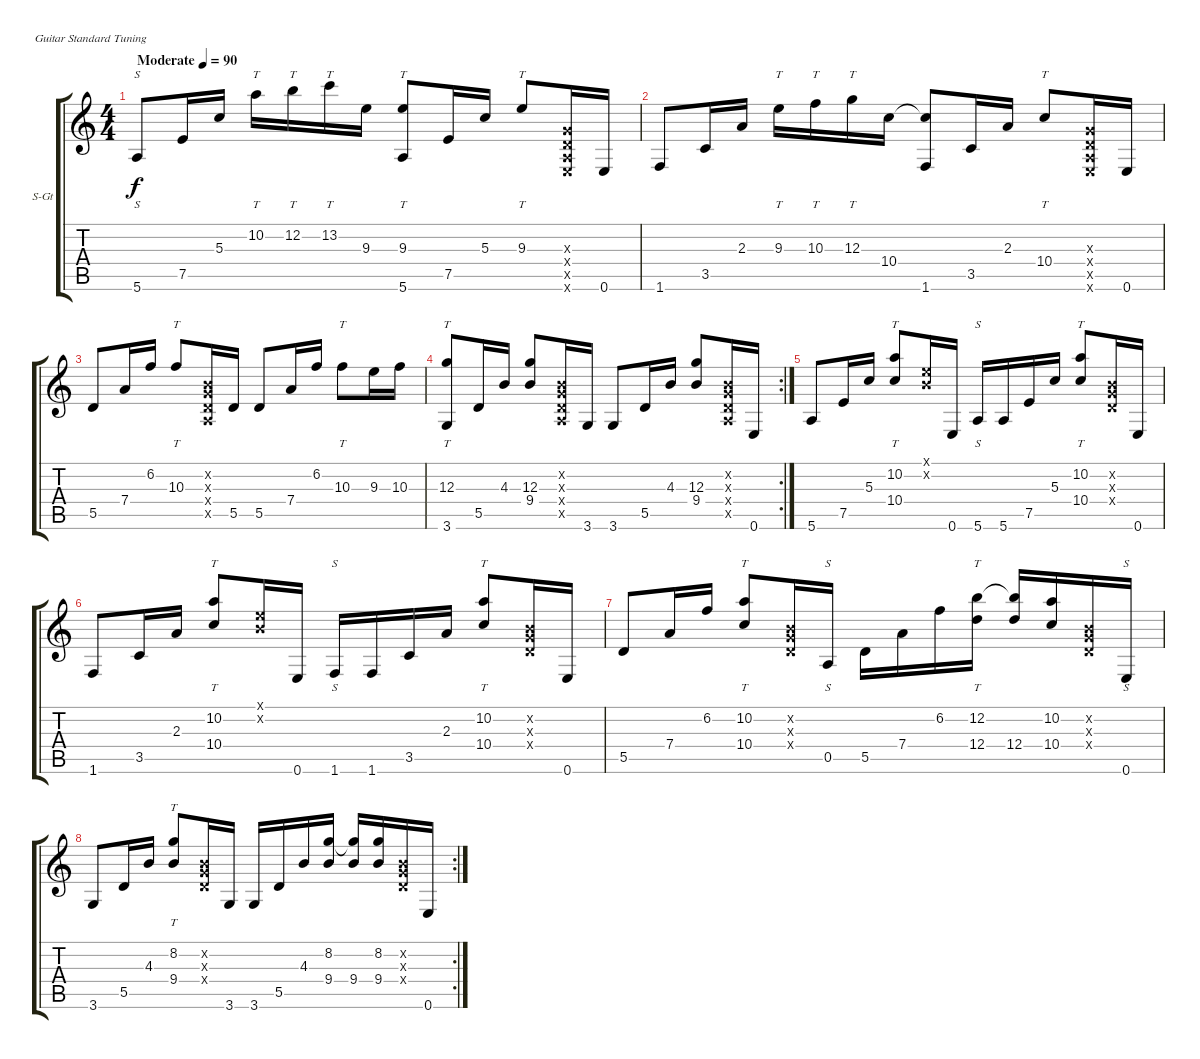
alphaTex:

\bracketExtendMode groupsimilarinstruments
\firstSystemTrackNameOrientation horizontal
\otherSystemsTrackNameOrientation horizontal
\track ("Spur 1" "S-Gt") {instrument acousticguitarsteel}
\staff {score tabs}
\tuning (E4 B3 G3 D3 A2 E2)
\ts (4 4)
\beaming (8 2 2 2 2)
\tempo (90 "Moderate")
\clef g2
\ks c
5.6.8{s dy f instrument acousticguitarsteel} 7.5.16 5.3.16 10.2.16{tt} 12.2.16{tt} 13.2.16{tt} 9.3.16 (9.3 5.6).8{tt} 7.5.16 5.3.16 9.3.8{tt} (0.3{x} 0.4{x} 0.5{x} 0.6{x}).16 0.6.16 |
1.6.8 3.5.16 2.3.16 9.3.16{tt} 10.3.16{tt} 12.3.16{tt} 10.4.16 (10.4{t} 1.6).8 3.5.16 2.3.16 10.4.8{tt} (0.3{x} 0.4{x} 0.5{x} 0.6{x}).16 0.6.16 |
5.5.8 7.4.16 6.2.16 10.3.8{tt} (0.2{x} 0.3{x} 0.4{x} 0.5{x}).16 5.5.16 5.5.8 7.4.16 6.2.16 10.3.8{tt} 9.3.16 10.3.16 |
\rc 2
(12.3 3.6).8{tt} 5.5.16 4.3.16 (12.3 9.4).8 (0.2{x} 0.3{x} 0.4{x} 0.5{x}).16 3.6.16 3.6.8 5.5.16 4.3.16 (12.3 9.4).8 (0.2{x} 0.3{x} 0.4{x} 0.5{x}).16 0.6.16 |
5.6.8 7.5.16 5.3.16 (10.2 10.4).8{tt} (0.1{x} 0.2{x}).16 0.6.16 5.6.16{s} 5.6.16 7.5.16 5.3.16 (10.2 10.4).8{tt} (0.2{x} 0.3{x} 0.4{x}).16 0.6.16 |
1.6.8 3.5.16 2.3.16 (10.2 10.4).8{tt} (0.1{x} 0.2{x}).16 0.6.16 1.6.16{s} 1.6.16 3.5.16 2.3.16 (10.2 10.4).8{tt} (0.2{x} 0.3{x} 0.4{x}).16 0.6.16 |
5.5.8 7.4.16 6.2.16 (10.2 10.4).8{tt} (0.2{x} 0.3{x} 0.4{x}).16 0.5.16{s} 5.5.16 7.4.16 6.2.16 (12.2 12.4).16{tt} (12.2{t} 12.4).16 (10.2 10.4).16 (0.2{x} 0.3{x} 0.4{x}).16 0.6.16{s} |
\rc 2
3.6.8 5.5.16 4.3.16 (8.2 9.4).8{tt} (0.2{x} 0.3{x} 0.4{x}).16 3.6.16 3.6.16 5.5.16 4.3.16 (8.2 9.4).16 (8.2{t} 9.4).16 (8.2 9.4).16 (0.2{x} 0.3{x} 0.4{x}).16 0.6.16
